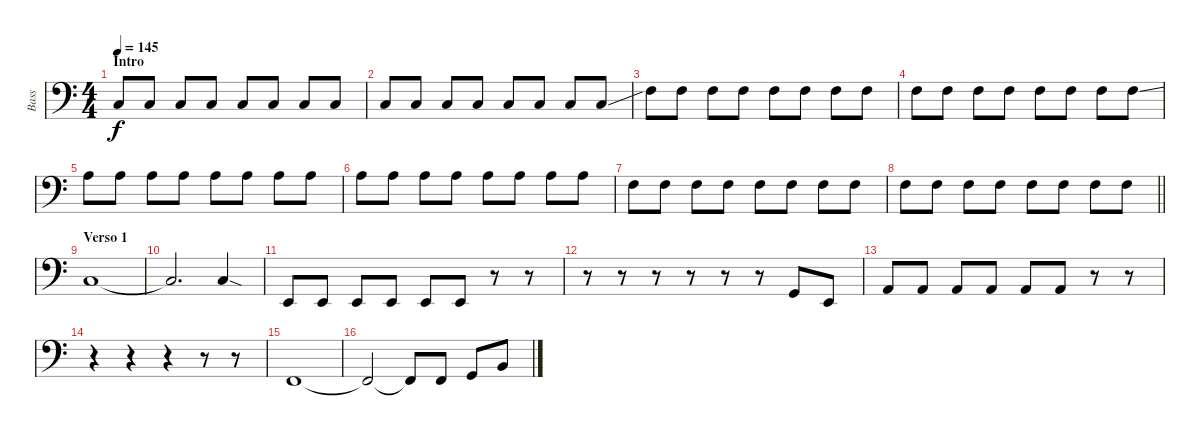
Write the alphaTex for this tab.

\track ("Bass" "Bass") {instrument electricbassfinger}
\staff {score}
\tuning (G2 D2 A1 E1) {hide}
\ts (4 4)
\section ("" "Intro")
\tempo 145
\clef f4
\ks c
3.3.8{dy f instrument electricbassfinger} 3.3.8 3.3.8 3.3.8 3.3.8 3.3.8 3.3.8 3.3.8 |
3.3.8 3.3.8 3.3.8 3.3.8 3.3.8 3.3.8 3.3.8 3.3{ss}.8 |
8.3.8 3.2.8 3.2.8 3.2.8 3.2.8 3.2.8 3.2.8 3.2.8 |
3.2.8 3.2.8 3.2.8 3.2.8 3.2.8 3.2.8 3.2.8 3.2{ss}.8 |
7.2.8 2.1.8 2.1.8 2.1.8 2.1.8 2.1.8 2.1.8 2.1.8 |
2.1.8 2.1.8 2.1.8 2.1.8 2.1.8 2.1.8 2.1.8 2.1.8 |
3.2.8 3.2.8 3.2.8 3.2.8 3.2.8 3.2.8 3.2.8 3.2.8 |
\barLineRight lightlight
3.2.8 3.2.8 3.2.8 3.2.8 3.2.8 3.2.8 3.2.8 3.2.8 |
\section ("" "Verso 1")
3.3.1 |
3.3{t}.2{d} 8.4{sod}.4 |
0.4.8 0.4.8 0.4.8 0.4.8 0.4.8 0.4.8 r.8 r.8 |
r.8 r.8 r.8 r.8 r.8 r.8 3.4.8 0.4.8 |
5.4.8 5.4.8 5.4.8 5.4.8 5.4.8 5.4.8 r.8 r.8 |
r.4 r.4 r.4 r.8 r.8 |
1.4.1 |
1.4{t}.2 1.4{t}.8 1.4.8 3.4.8 7.4.8
